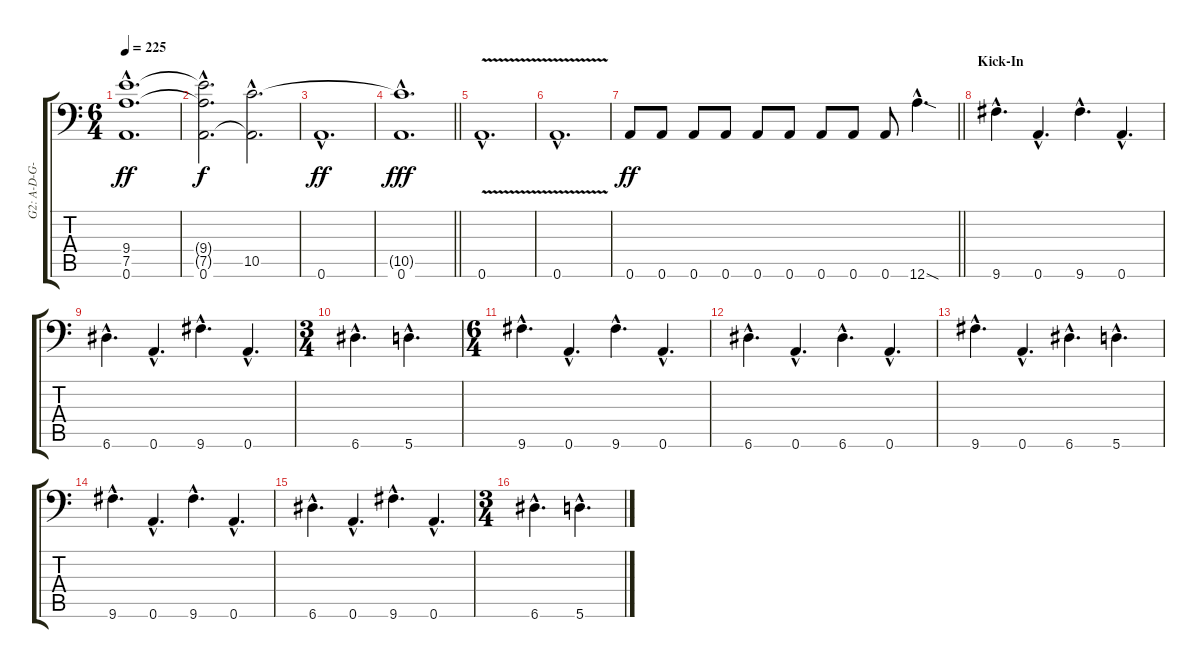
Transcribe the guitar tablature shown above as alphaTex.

\track ("G2: A-D-G-C-E-A" "G2: A-D-G-") {instrument distortionguitar}
\staff {score tabs}
\tuning (A3 E3 C3 G2 D2 A1) {hide}
\ts (6 4)
\tempo 225
\clef f4
\ks c
(9.4{hac} 7.5{hac} 0.6{hac}).1{d dy ff} |
(9.4{hac t} 7.5{hac t} 0.6{hac}).2{d dy f} (10.5{hac} 0.6{hac t}).2{d} |
0.6{hac}.1{d dy ff} |
\barLineRight lightlight
(10.5{hac t} 0.6{hac}).1{d dy fff} |
\section ("" "")
0.6{v hac}.1{d} |
0.6{v hac}.1{d} |
\barLineRight lightlight
0.6.8{dy ff} 0.6.8 0.6.8 0.6.8 0.6.8 0.6.8 0.6.8 0.6.8 0.6.8 12.6{sod hac}.4{d} |
\section ("" "Kick-In")
9.6{hac}.4{d} 0.6{hac}.4{d} 9.6{hac}.4{d} 0.6{hac}.4{d} |
6.6{hac}.4{d} 0.6{hac}.4{d} 9.6{hac}.4{d} 0.6{hac}.4{d} |
\ts (3 4)
6.6{hac}.4{d} 5.6{hac}.4{d} |
\ts (6 4)
9.6{hac}.4{d} 0.6{hac}.4{d} 9.6{hac}.4{d} 0.6{hac}.4{d} |
6.6{hac}.4{d} 0.6{hac}.4{d} 6.6{hac}.4{d} 0.6{hac}.4{d} |
9.6{hac}.4{d} 0.6{hac}.4{d} 6.6{hac}.4{d} 5.6{hac}.4{d} |
9.6{hac}.4{d} 0.6{hac}.4{d} 9.6{hac}.4{d} 0.6{hac}.4{d} |
6.6{hac}.4{d} 0.6{hac}.4{d} 9.6{hac}.4{d} 0.6{hac}.4{d} |
\ts (3 4)
6.6{hac}.4{d} 5.6{hac}.4{d}
